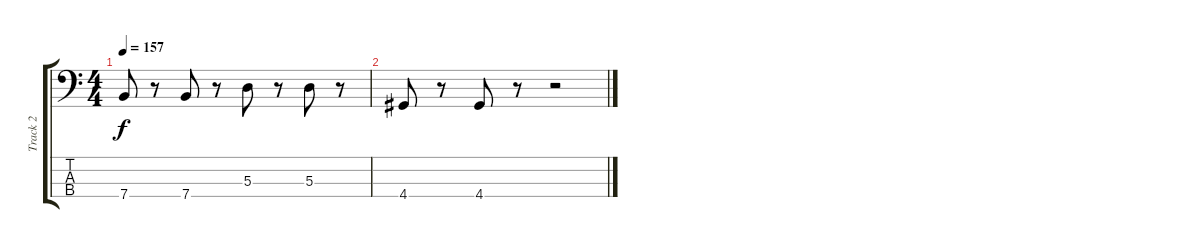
\track ("Track 2" "Track 2") {instrument electricbasspick}
\staff {score tabs}
\tuning (G2 D2 A1 E1) {hide}
\ts (4 4)
\tempo 157
\clef f4
\ks c
7.4.8{dy f} r.8 7.4.8 r.8 5.3.8 r.8 5.3.8 r.8 |
4.4.8 r.8 4.4.8 r.8 r.2
